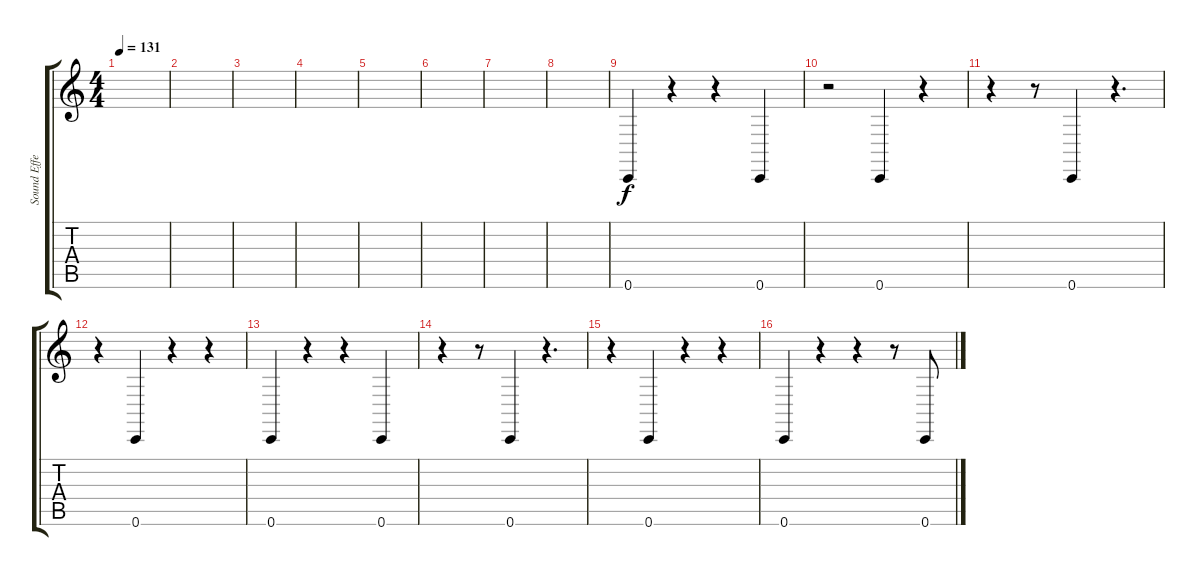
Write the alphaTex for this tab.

\track ("Sound Effects" "Sound Effe") {instrument helicopter}
\staff {score tabs}
\tuning (D4 A3 F3 C3 G2 C2) {hide}
\ts (4 4)
\tempo 131
\clef g2
\ks c
|
|
|
|
|
|
|
|
0.6.4 r.4 r.4 0.6.4 |
r.2 0.6.4 r.4 |
r.4 r.8 0.6.4{volume 16} r.4{d} |
r.4 0.6.4 r.4 r.4 |
0.6.4 r.4 r.4 0.6.4 |
r.4 r.8 0.6.4 r.4{d} |
r.4 0.6.4 r.4 r.4 |
0.6.4 r.4 r.4 r.8 0.6.8
